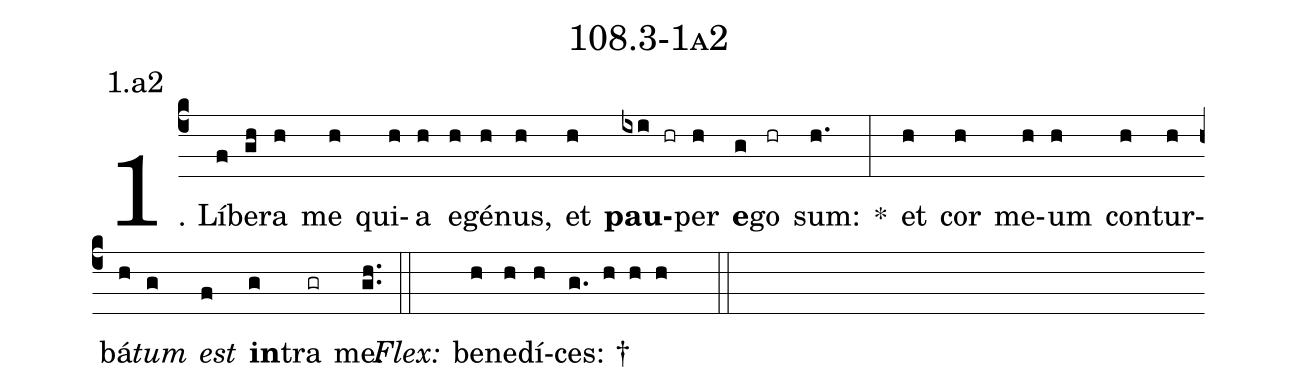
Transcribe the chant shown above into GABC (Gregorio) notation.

name: 108.3-1a2;
annotation: 1.a2;
%%
(c4)1. Lí(f)be(gh)ra(h) me(h) qui(h)a(h) e(h)gé(h)nus,(h) et(h) <b>pau</b>(ixi hr)per(h) <b>e</b>(g)go(hr) sum:(h.) *(:) et(h) cor(h) me(h)um(h) con(h)tur(h)bá(h)<i>tum</i>(g) <i>est</i>(f) <b>in</b>(g)tra(gr) me.(gh..) (::)
<i>Flex:</i>()  be(h)ne(h)dí(h)ces: †(g. h h h  ::)
